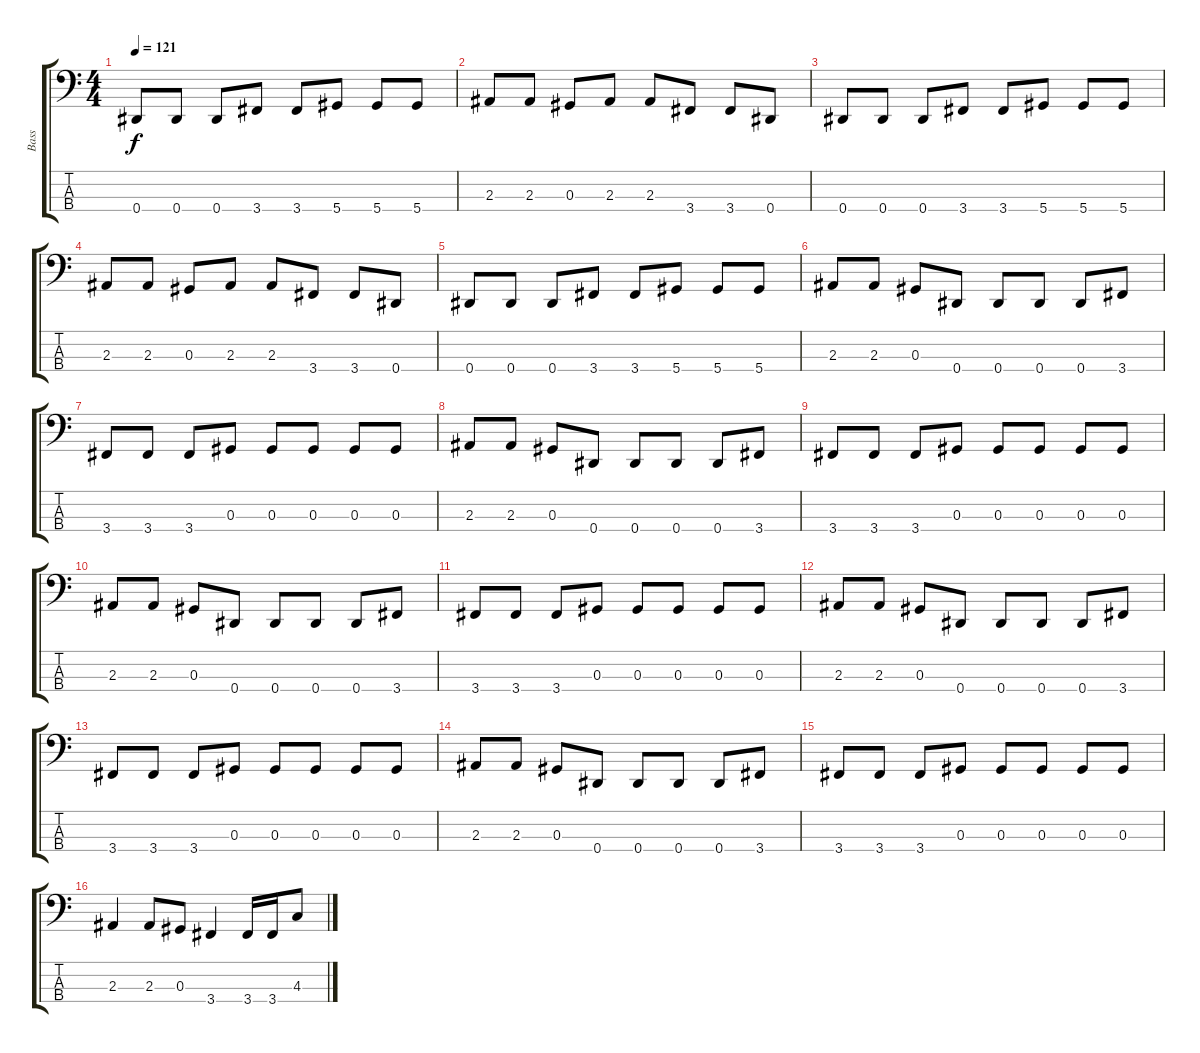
\track ("Bass" "Bass") {instrument slapbass1}
\staff {score tabs}
\tuning (Gb2 Db2 Ab1 Eb1) {hide}
\ts (4 4)
\tempo 121
\clef f4
\ks c
0.4.8{dy f} 0.4.8 0.4.8 3.4.8 3.4.8 5.4.8 5.4.8 5.4.8 |
2.3.8 2.3.8 0.3.8 2.3.8 2.3.8 3.4.8 3.4.8 0.4.8 |
0.4.8 0.4.8 0.4.8 3.4.8 3.4.8 5.4.8 5.4.8 5.4.8 |
2.3.8 2.3.8 0.3.8 2.3.8 2.3.8 3.4.8 3.4.8 0.4.8 |
0.4.8 0.4.8 0.4.8 3.4.8 3.4.8 5.4.8 5.4.8 5.4.8 |
2.3.8 2.3.8 0.3.8 0.4.8 0.4.8 0.4.8 0.4.8 3.4.8 |
3.4.8 3.4.8 3.4.8 0.3.8 0.3.8 0.3.8 0.3.8 0.3.8 |
2.3.8 2.3.8 0.3.8 0.4.8 0.4.8 0.4.8 0.4.8 3.4.8 |
3.4.8 3.4.8 3.4.8 0.3.8 0.3.8 0.3.8 0.3.8 0.3.8 |
2.3.8 2.3.8 0.3.8 0.4.8 0.4.8 0.4.8 0.4.8 3.4.8 |
3.4.8 3.4.8 3.4.8 0.3.8 0.3.8 0.3.8 0.3.8 0.3.8 |
2.3.8 2.3.8 0.3.8 0.4.8 0.4.8 0.4.8 0.4.8 3.4.8 |
3.4.8 3.4.8 3.4.8 0.3.8 0.3.8 0.3.8 0.3.8 0.3.8 |
2.3.8 2.3.8 0.3.8 0.4.8 0.4.8 0.4.8 0.4.8 3.4.8 |
3.4.8 3.4.8 3.4.8 0.3.8 0.3.8 0.3.8 0.3.8 0.3.8 |
2.3.4 2.3.8 0.3.8 3.4.4 3.4.16 3.4.16 4.3.8
